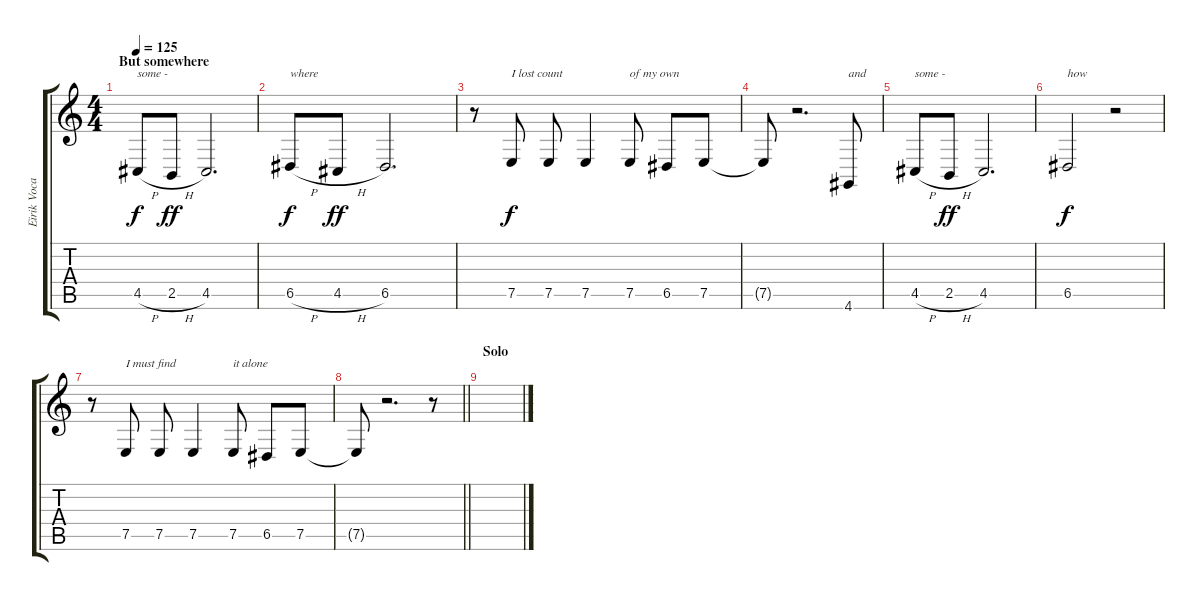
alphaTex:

\track ("Eirik Vocals" "Eirik Voca") {instrument flute}
\staff {score tabs}
\tuning (E4 B3 G3 D3 A2 E2) {hide}
\ts (4 4)
\section ("" "But somewhere")
\tempo 125
\clef g2
\ks c
4.5{h}.8{txt "some -" dy f} 2.5{h}.8{dy ff} 4.5.2{d} |
6.5{h}.8{txt "where" dy f} 4.5{h}.8{dy ff} 6.5.2{d} |
r.8 7.5.8{txt "I lost count" dy f} 7.5.8 7.5.4 7.5.8{txt "of my own"} 6.5.8 7.5.8 |
7.5{t}.8 r.2{d} 4.6.8{txt "and"} |
4.5{h}.8{txt "some -"} 2.5{h}.8{dy ff} 4.5.2{d} |
6.5.2{txt "how" dy f} r.2 |
r.8 7.5.8{txt "I must find"} 7.5.8 7.5.4 7.5.8{txt "it alone"} 6.5.8 7.5.8 |
\barLineRight lightlight
7.5{t}.8 r.2{d} r.8 |
\section ("" "Solo")
